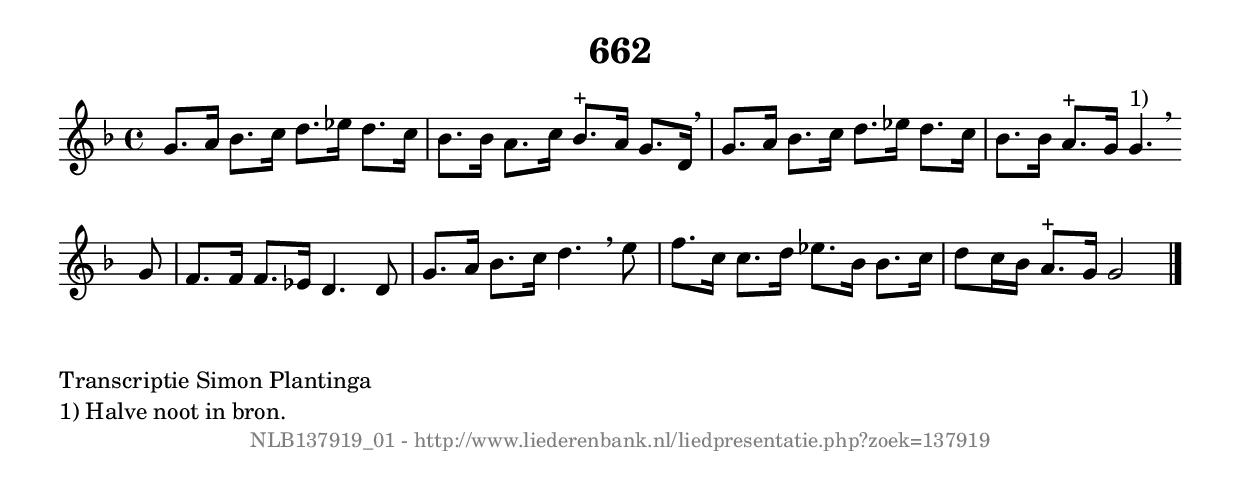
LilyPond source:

%
% produced by wce2krn 1.64 (7 June 2014)
%
\version"2.16"
#(append! paper-alist '(("long" . (cons (* 210 mm) (* 2000 mm)))))
#(set-default-paper-size "long")
sb = {\breathe}
mBreak = {\breathe }
bBreak = {\breathe }
x = {\once\override NoteHead #'style = #'cross }
gl=\glissando
itime={\override Staff.TimeSignature #'stencil = ##f }
ficta = {\once\set suggestAccidentals = ##t}
fine = {\once\override Score.RehearsalMark #'self-alignment-X = #1 \mark \markup {\italic{Fine}}}
dc = {\once\override Score.RehearsalMark #'self-alignment-X = #1 \mark \markup {\italic{D.C.}}}
dcf = {\once\override Score.RehearsalMark #'self-alignment-X = #1 \mark \markup {\italic{D.C. al Fine}}}
dcc = {\once\override Score.RehearsalMark #'self-alignment-X = #1 \mark \markup {\italic{D.C. al Coda}}}
ds = {\once\override Score.RehearsalMark #'self-alignment-X = #1 \mark \markup {\italic{D.S.}}}
dsf = {\once\override Score.RehearsalMark #'self-alignment-X = #1 \mark \markup {\italic{D.S. al Fine}}}
dsc = {\once\override Score.RehearsalMark #'self-alignment-X = #1 \mark \markup {\italic{D.S. al Coda}}}
pv = {\set Score.repeatCommands = #'((volta "1"))}
sv = {\set Score.repeatCommands = #'((volta "2"))}
tv = {\set Score.repeatCommands = #'((volta "3"))}
qv = {\set Score.repeatCommands = #'((volta "4"))}
xv = {\set Score.repeatCommands = #'((volta #f))}
\header{ tagline = ""
title = "662"
}
\score {{
\key g \dorian
\relative g'
{
\set melismaBusyProperties = #'()
\time 4/4
\tempo 4=120
\override Score.MetronomeMark #'transparent = ##t
\override Score.RehearsalMark #'break-visibility = #(vector #t #t #f)
g8. a16 bes8. c16 d8. ees16 d8. c16 | bes8. bes16 a8. c16 bes8.^"+" a16 g8. d16 \sb | g8. a16 bes8. c16 d8. ees16 d8. c16 | bes8. bes16 a8.^"+" g16 g4.^"1)" \bar ":|:" \bBreak
g8 | f8. f16 f8. ees16 d4. d8 | g8. a16 bes8. c16 d4. \sb e8 | f8. c16 c8. d16 ees8. bes16 bes8. c16 | d8 c16 bes16 a8.^"+" g16 g2 \bar "|."
 }}
 \midi { }
 \layout {
            indent = 0.0\cm
}
}
\markup { \wordwrap-string #" 
Transcriptie Simon Plantinga

1) Halve noot in bron.
"}
\markup { \vspace #0 } \markup { \with-color #grey \fill-line { \center-column { \smaller "NLB137919_01 - http://www.liederenbank.nl/liedpresentatie.php?zoek=137919" } } }
